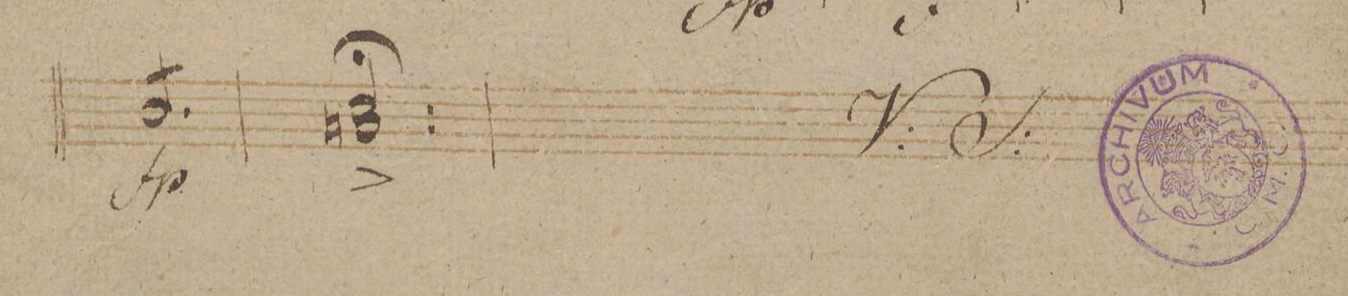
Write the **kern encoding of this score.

**kern	**dynam
*I"Viola.	*
*clefC3	*
*k[b-]	*
*M6/8	*
8c/L	fp
8c/	.
8c/	.
8c/	.
8c/	.
8c/J	.
=81	=81
2.d 2.Bn^;/	.
=82	=82
*-	*-
